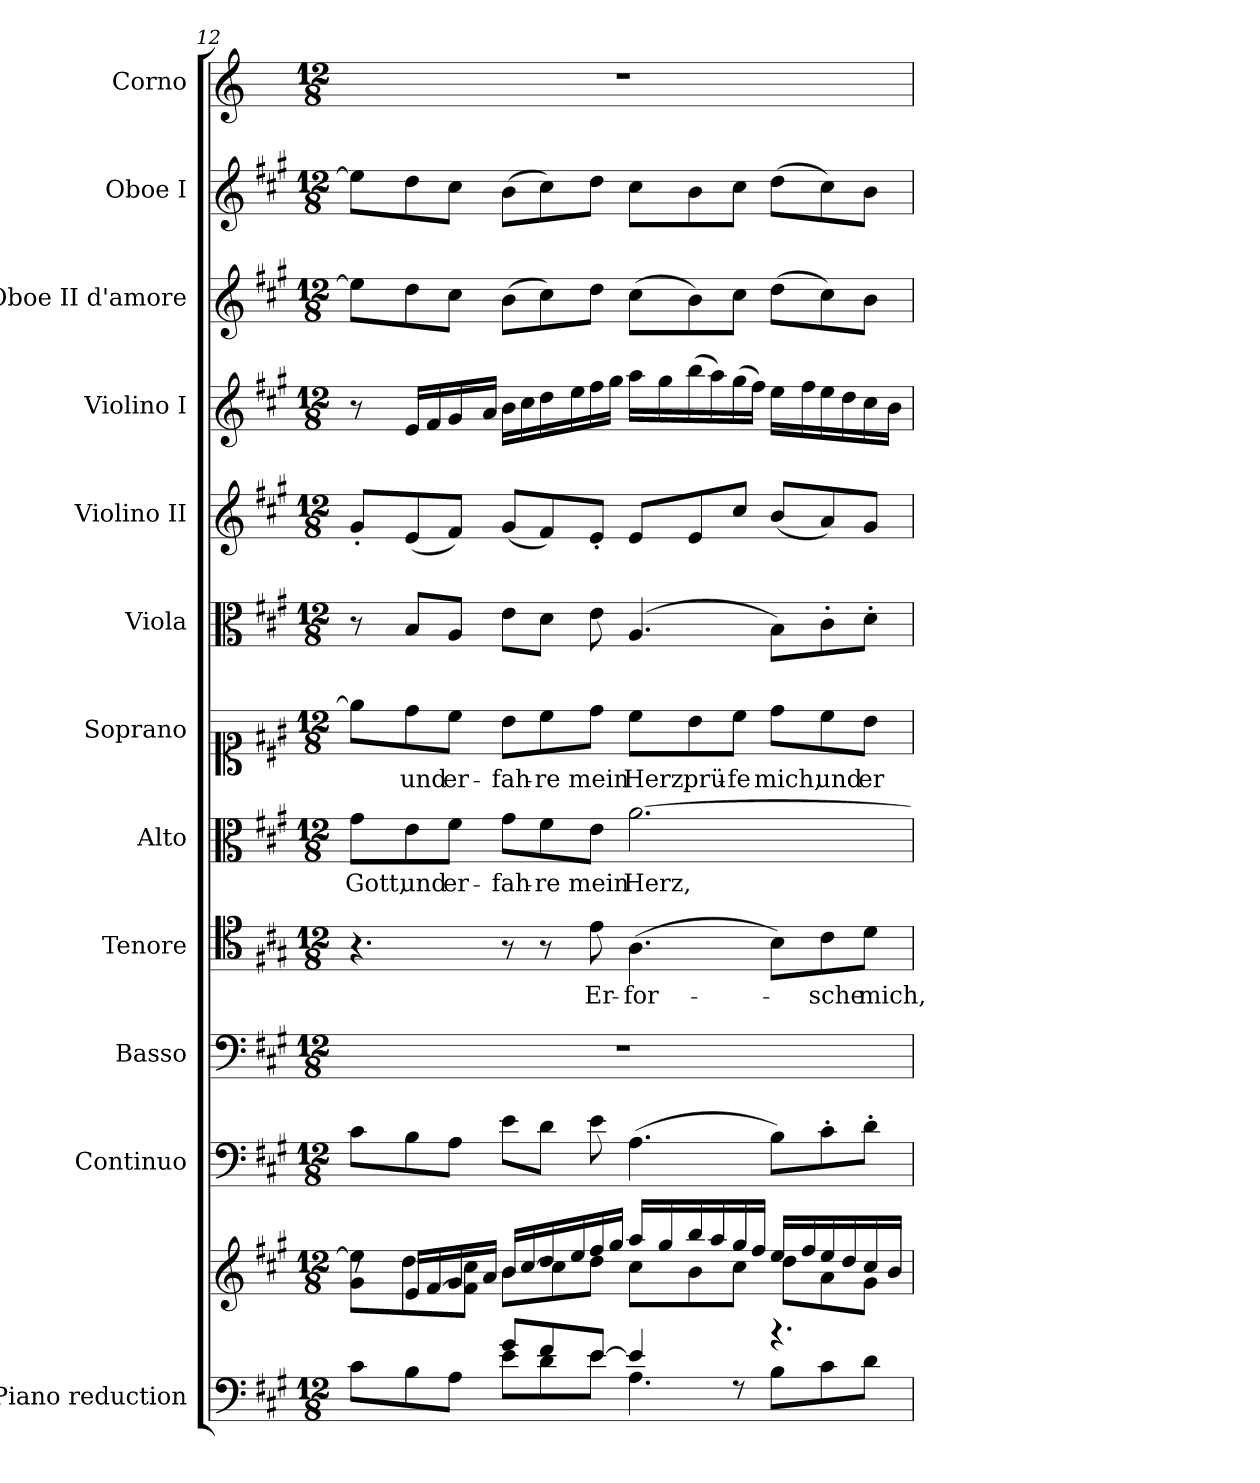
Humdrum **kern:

**kern	**kern	**kern	**kern	**kern	**text	**kern	**text	**kern	**text	**kern	**kern	**kern	**kern	**kern	**kern
*part12	*part12	*part11	*part10	*part9	*part9	*part8	*part8	*part7	*part7	*part6	*part5	*part4	*part3	*part2	*part1
*staff13	*staff12	*staff11	*staff10	*staff9	*staff9	*staff8	*staff8	*staff7	*staff7	*staff6	*staff5	*staff4	*staff3	*staff2	*staff1
*I"Piano reduction	*	*I"Continuo	*I"Basso	*I"Tenore	*	*I"Alto	*	*I"Soprano	*	*I"Viola	*I"Violino II	*I"Violino I	*I"Oboe II d'amore	*I"Oboe I	*I"Corno
*I'Pno	*	*	*	*	*	*	*	*	*	*I'Vla	*I'Vln	*I'Vln	*I'Ob	*I'Ob	*
*clefF4	*clefG2	*clefF4	*clefF4	*clefC4	*	*clefC3	*	*clefC1	*	*clefC3	*clefG2	*clefG2	*clefG2	*clefG2	*clefG2
*	*	*	*	*	*	*	*	*	*	*	*	*	*	*	*ITrd2c3
*k[f#c#g#]	*k[f#c#g#]	*k[f#c#g#]	*k[f#c#g#]	*k[f#c#g#]	*	*k[f#c#g#]	*	*k[f#c#g#]	*	*k[f#c#g#]	*k[f#c#g#]	*k[f#c#g#]	*k[f#c#g#]	*k[f#c#g#]	*k[f#c#g#]
*M12/8	*M12/8	*M12/8	*M12/8	*M12/8	*	*M12/8	*	*M12/8	*	*M12/8	*M12/8	*M12/8	*M12/8	*M12/8	*M12/8
=12	=12	=12	=12	=12	=12	=12	=12	=12	=12	=12	=12	=12	=12	=12	=12
*^	*^	*	*	*	*	*	*	*	*	*	*	*	*	*	*
!	!	!	!	!	!	!	!	!	!LO:LY:b	!	!	!	!	!	!	!	!
4.ryy	8c#\L	8rdd	8g#\ 8ee\]L	8c#\L	1.r	4.r	.	8g#\L	Gott,	8ee\L]	.	8r	8g#'/L	8r	8ee\L]	8ee\L]	1.r
!	!	!	!	!	!	!	!	!	!LO:LY:b	!	!LO:LY:b	!	!	!	!	!	!
.	8B\	16e/LL	8dd\	8B\	.	.	.	8e\	und	8dd\	und	8B/L	(<8e/	16e/LL	8dd\	8dd\	.
.	.	[16f#/	.	.	.	.	.	.	.	.	.	.	.	16f#/	.	.	.
!	!	!	!	!	!	!	!	!	!LO:LY:b	!	!LO:LY:b	!	!	!	!	!	!
.	8A\J	16g#/	8f#\] 8cc#\J	8A\J	.	.	.	8f#\J	er-	8cc#\J	er-	8A/J	8f#/J)	16g#/	8cc#\J	8cc#\J	.
.	.	16a/JJ	.	.	.	.	.	.	.	.	.	.	.	16a/JJ	.	.	.
!	!	!	!	!	!	!	!	!	!LO:LY:b	!	!LO:LY:b	!	!	!	!	!	!
8g#/L	8e\L	16b/LL	8b\L	8e\L	.	8r	.	8g#\L	-fah-	8b\L	-fah-	8e\L	(<8g#/L	16b\LL	(>8b\L	(>8b\L	.
.	.	[16cc#/	.	.	.	.	.	.	.	.	.	.	.	16cc#\	.	.	.
!	!	!	!	!	!	!	!	!	!LO:LY:b	!	!LO:LY:b	!	!	!	!	!	!
8f#/	8d\	16dd/	8cc#\]	8d\J	.	8r	.	8f#\	-re	8cc#\	-re	8d\J	8f#/)	16dd\	8cc#\)	8cc#\)	.
.	.	16ee/	.	.	.	.	.	.	.	.	.	.	.	16ee\	.	.	.
!	!	!	!	!	!	!	!LO:LY:b	!	!LO:LY:b	!	!LO:LY:b	!	!	!	!	!	!
[8e/J	8e\J	16ff#/	8dd\J	8e\	.	8e\	Er-	8e\J	mein	8dd\J	mein	8e\	8e'/J	16ff#\	8dd\J	8dd\J	.
.	.	16gg#/JJ	.	.	.	.	.	.	.	.	.	.	.	16gg#\JJ	.	.	.
!	!	!	!	!	!	!	!LO:LY:b	!	!LO:LY:b	!	!LO:LY:b	!	!	!	!	!	!
4e/]	4.A\	16aa/LL	8cc#\L	(>4.A\	.	(>4.A\	-for-	[2.a\	Herz,	8cc#\L	Herz;	(>4.A/	8e/L	16aa\LL	(>8cc#\L	8cc#\L	.
.	.	16gg#/	.	.	.	.	.	.	.	.	.	.	.	16gg#\	.	.	.
!	!	!	!	!	!	!	!	!	!	!	!LO:LY:b	!	!	!	!	!	!
.	.	16bb/	8b\	.	.	.	.	.	.	8b\	prü-	.	8e/	(>16bb\	8b\)	8b\	.
.	.	16aa/	.	.	.	.	.	.	.	.	.	.	.	16aa\)	.	.	.
!	!	!	!	!	!	!	!	!	!	!	!LO:LY:b	!	!	!	!	!	!
8rF	.	16gg#/	8cc#\J	.	.	.	.	.	.	8cc#\J	-fe	.	8cc#/J	(>16gg#\	8cc#\J	8cc#\J	.
.	.	16ff#/JJ	.	.	.	.	.	.	.	.	.	.	.	16ff#\JJ)	.	.	.
!	!	!	!	!	!	!	!	!	!	!	!LO:LY:b	!	!	!	!	!	!
4.r	8B\L	16ee/LL	8dd\L	8B\L)	.	8B\L)	.	.	.	8dd\L	mich,	8B\L)	(<8b/L	16ee\LL	(>8dd\L	(>8dd\L	.
.	.	16ff#/	.	.	.	.	.	.	.	.	.	.	.	16ff#\	.	.	.
!	!	!	!	!	!	!	!LO:LY:b	!	!	!	!LO:LY:b	!	!	!	!	!	!
.	8c#\	16ee/	8a\	8c#'\	.	8c#\	-sche	.	.	8cc#\	und	8c#'\	8a/)	16ee\	8cc#\)	8cc#\)	.
.	.	16dd/	.	.	.	.	.	.	.	.	.	.	.	16dd\	.	.	.
!	!	!	!	!	!	!	!LO:LY:b	!	!	!	!LO:LY:b	!	!	!	!	!	!
.	8d\J	16cc#/	8g#\J	8d'\J	.	8d\J	mich,	.	.	8b\J	er-	8d'\J	8g#/J	16cc#\	8b\J	8b\J	.
.	.	16b/JJ	.	.	.	.	.	.	.	.	.	.	.	16b\JJ	.	.	.
*v	*v	*	*	*	*	*	*	*	*	*	*	*	*	*	*	*	*
*	*v	*v	*	*	*	*	*	*	*	*	*	*	*	*	*	*
=	=	=	=	=	=	=	=	=	=	=	=	=	=	=	=
*-	*-	*-	*-	*-	*-	*-	*-	*-	*-	*-	*-	*-	*-	*-	*-
